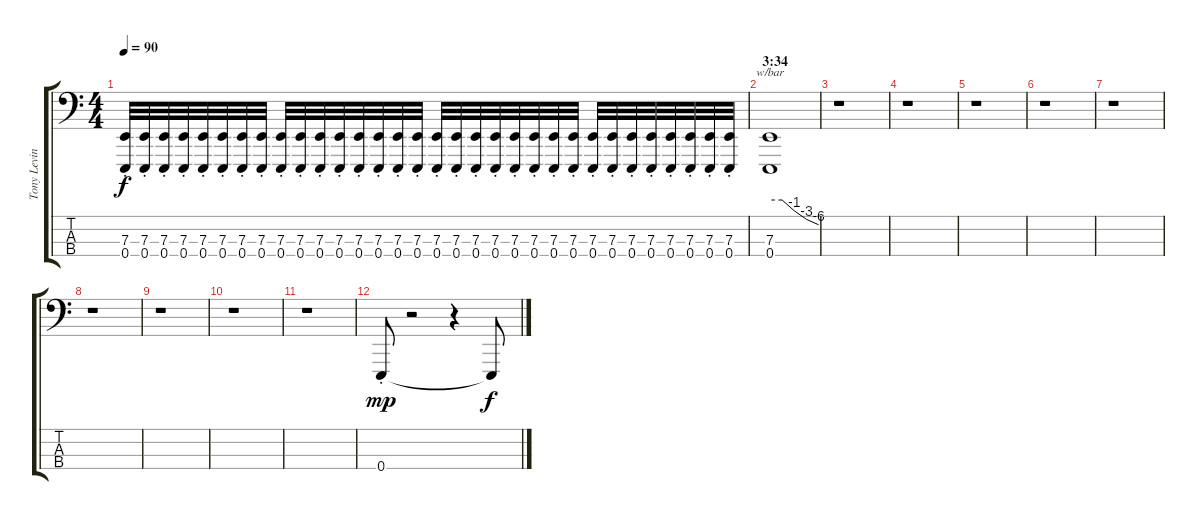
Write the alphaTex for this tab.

\track ("Tony Levin (Stick Bass)" "Tony Levin") {instrument lead8bassandlead}
\staff {score tabs}
\tuning (G2 D2 A1 E1) {hide}
\ts (4 4)
\tempo 90
\clef f4
\ks c
(7.3{st} 0.4).32{dy f} (7.3{st} 0.4).32 (7.3{st} 0.4).32 (7.3{st} 0.4).32 (7.3{st} 0.4).32 (7.3{st} 0.4).32 (7.3{st} 0.4).32 (7.3{st} 0.4).32 (7.3{st} 0.4).32 (7.3{st} 0.4).32 (7.3{st} 0.4).32 (7.3{st} 0.4).32 (7.3{st} 0.4).32 (7.3{st} 0.4).32 (7.3{st} 0.4).32 (7.3{st} 0.4).32 (7.3{st} 0.4).32 (7.3{st} 0.4).32 (7.3{st} 0.4).32 (7.3{st} 0.4).32 (7.3{st} 0.4).32 (7.3{st} 0.4).32 (7.3{st} 0.4).32 (7.3{st} 0.4).32 (7.3{st} 0.4).32 (7.3{st} 0.4).32 (7.3{st} 0.4).32 (7.3{st} 0.4).32 (7.3{st} 0.4).32 (7.3{st} 0.4).32 (7.3{st} 0.4).32 (7.3{st} 0.4).32 |
\section ("" "3:34")
(7.3 0.4).1{tbe (custom default 0 0 15 0 30 -4 45 -12 60 -24)} |
r.1 |
r.1 |
r.1 |
r.1 |
r.1 |
r.1 |
r.1 |
r.1 |
r.1 |
0.4{st}.8{dy mp} r.2 r.4 0.4{t}.8{dy f}
